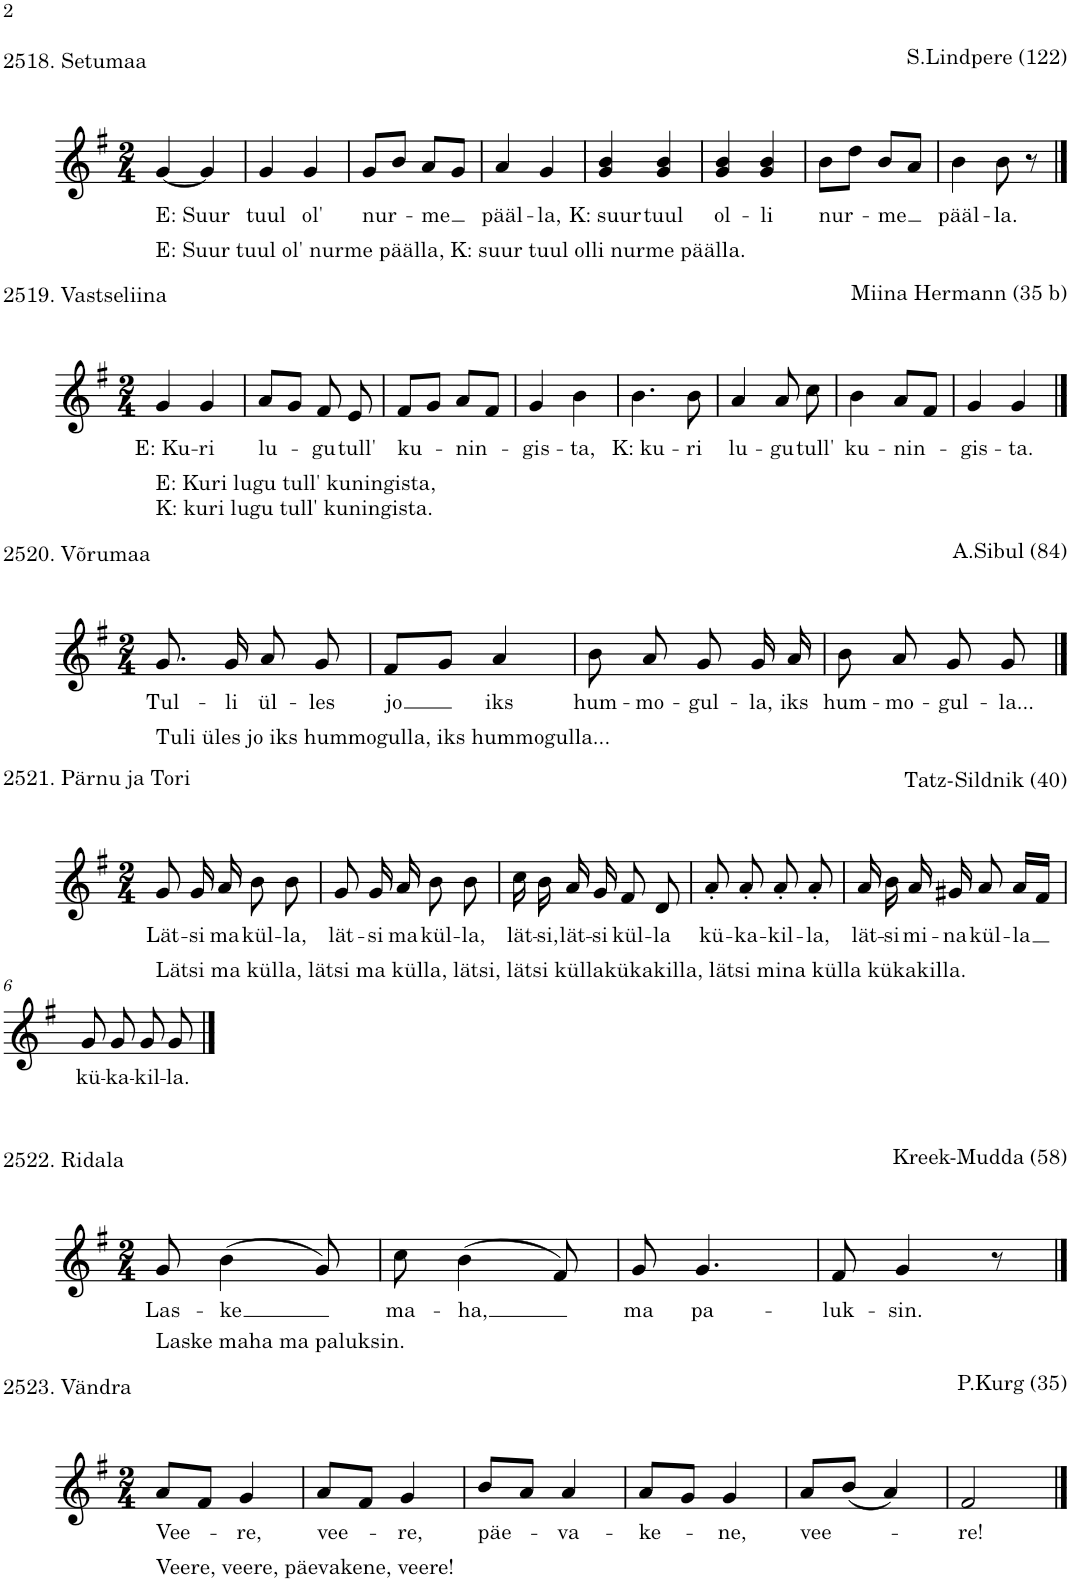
**kern	**text
*part1	*part1
*staff1	*staff1
*I"Piano	*
*I'Pno.	*
!!LO:PB:g=z
*clefG2	*
*k[f#]	*
*M2/4	*
=1	=1
!LO:TX:b:t=E&colon; Suur tuul ol' nurme päälla, K&colon; suur tuul olli nurme päälla.	!
!	!LO:LY:b
[4g/	E: Suur
4g/]	.
=2	=2
!	!LO:LY:b
4g/	tuul
!	!LO:LY:b
4g/	ol'
=3	=3
!	!LO:LY:b
8g/L	nur-
8b/J	.
!	!LO:LY:b
8a/L	-me
8g/J	.
=4	=4
!	!LO:LY:b
4a/	pääl-
!	!LO:LY:b
4g/	-la,
=5	=5
!	!LO:LY:b
4g/ 4b/	K: suur
!	!LO:LY:b
4g/ 4b/	tuul
=6	=6
!	!LO:LY:b
4g/ 4b/	ol-
!	!LO:LY:b
4g/ 4b/	-li
=7	=7
!	!LO:LY:b
8b\L	nur-
8dd\J	.
!	!LO:LY:b
8b/L	-me
8a/J	.
=8	=8
!	!LO:LY:b
4b\	pääl-
!	!LO:LY:b
8b\	-la.
8r	.
!!LO:LB:g=z
==1	==1
*k[f#]	*
*M2/4	*
!LO:TX:b:t=E&colon; Kuri lugu tull' kuningista,	!
!LO:TX:b:t=K&colon; kuri lugu tull' kuningista.	!
!	!LO:LY:b
4g/	E: Ku-
!	!LO:LY:b
4g/	-ri
=2	=2
!	!LO:LY:b
8a/L	lu-
8g/J	.
!	!LO:LY:b
8f#/	-gu
!	!LO:LY:b
8e/	tull'
=3	=3
!	!LO:LY:b
8f#/L	ku-
8g/J	.
!	!LO:LY:b
8a/L	-nin-
8f#/J	.
=4	=4
!	!LO:LY:b
4g/	-gis-
!	!LO:LY:b
4b\	-ta,
=5	=5
!	!LO:LY:b
4.b\	K: ku-
!	!LO:LY:b
8b\	-ri
=6	=6
!	!LO:LY:b
4a/	lu-
!	!LO:LY:b
8a/	-gu
!	!LO:LY:b
8cc\	tull'
=7	=7
!	!LO:LY:b
4b\	ku-
!	!LO:LY:b
8a/L	-nin-
8f#/J	.
=8	=8
!	!LO:LY:b
4g/	-gis-
!	!LO:LY:b
4g/	-ta.
!!LO:LB:g=z
==1	==1
*k[f#]	*
*M2/4	*
!LO:TX:b:t=Tuli üles jo iks hummogulla, iks hummogulla...	!
!	!LO:LY:b
8.g/	Tul-
!	!LO:LY:b
16g/	-li
!	!LO:LY:b
8a/	ül-
!	!LO:LY:b
8g/	-les
=2	=2
!	!LO:LY:b
8f#/L	jo
8g/J	.
!	!LO:LY:b
4a/	iks
=3	=3
!	!LO:LY:b
8b\	hum-
!	!LO:LY:b
8a/	-mo-
!	!LO:LY:b
8g/	-gul-
!	!LO:LY:b
16g/	-la,
!	!LO:LY:b
16a/	iks
=4	=4
!	!LO:LY:b
8b\	hum-
!	!LO:LY:b
8a/	-mo-
!	!LO:LY:b
8g/	-gul-
!	!LO:LY:b
8g/	-la...
!!LO:LB:g=z
==1	==1
*k[f#]	*
*M2/4	*
!LO:TX:b:t=Lätsi ma külla, lätsi ma külla, lätsi, lätsi küllakükakilla, lätsi mina külla kükakilla.	!
!	!LO:LY:b
8g/	Lät-
!	!LO:LY:b
16g/	-si
!	!LO:LY:b
16a/	ma
!	!LO:LY:b
8b\	kül-
!	!LO:LY:b
8b\	-la,
=2	=2
!	!LO:LY:b
8g/	lät-
!	!LO:LY:b
16g/	-si
!	!LO:LY:b
16a/	ma
!	!LO:LY:b
8b\	kül-
!	!LO:LY:b
8b\	-la,
=3	=3
!	!LO:LY:b
16cc\	lät-
!	!LO:LY:b
16b\	-si,
!	!LO:LY:b
16a/	lät-
!	!LO:LY:b
16g/	-si
!	!LO:LY:b
8f#/	kül-
!	!LO:LY:b
8d/	-la
=4	=4
!	!LO:LY:b
8a'/	kü-
!	!LO:LY:b
8a'/	-ka-
!	!LO:LY:b
8a'/	-kil-
!	!LO:LY:b
8a'/	-la,
=5	=5
!	!LO:LY:b
16a/	lät-
!	!LO:LY:b
16b\	-si
!	!LO:LY:b
16a/	mi-
!	!LO:LY:b
16g#X/	-na
!	!LO:LY:b
8a/	kül-
!	!LO:LY:b
16a/LL	-la
16f#/JJ	.
!!LO:LB:g=z
=6	=6
!	!LO:LY:b
8g/	kü-
!	!LO:LY:b
8g/	-ka-
!	!LO:LY:b
8g/	-kil-
!	!LO:LY:b
8g/	-la.
!!LO:LB:g=z
==1	==1
*k[f#]	*
*M2/4	*
!LO:TX:b:t=Laske maha ma paluksin.	!
!	!LO:LY:b
8g/	Las-
!	!LO:LY:b
(4b\	-ke
8g/)	.
=2	=2
!	!LO:LY:b
8cc\	ma-
!	!LO:LY:b
(4b\	-ha,
8f#/)	.
=3	=3
!	!LO:LY:b
8g/	ma
!	!LO:LY:b
4.g/	pa-
=4	=4
!	!LO:LY:b
8f#/	-luk-
!	!LO:LY:b
4g/	-sin.
8r	.
!!LO:LB:g=z
==1	==1
*k[f#]	*
*M2/4	*
!LO:TX:b:t=Veere, veere, päevakene, veere!	!
!	!LO:LY:b
8a/L	Vee-
8f#/J	.
!	!LO:LY:b
4g/	-re,
=2	=2
!	!LO:LY:b
8a/L	vee-
8f#/J	.
!	!LO:LY:b
4g/	-re,
=3	=3
!	!LO:LY:b
8b/L	päe-
8a/J	.
!	!LO:LY:b
4a/	-va-
=4	=4
!	!LO:LY:b
8a/L	-ke-
8g/J	.
!	!LO:LY:b
4g/	-ne,
=5	=5
!	!LO:LY:b
8a/L	vee-
(8b/J	.
4a/)	.
=6	=6
!	!LO:LY:b
2f#/	-re!
==	==
*-	*-
